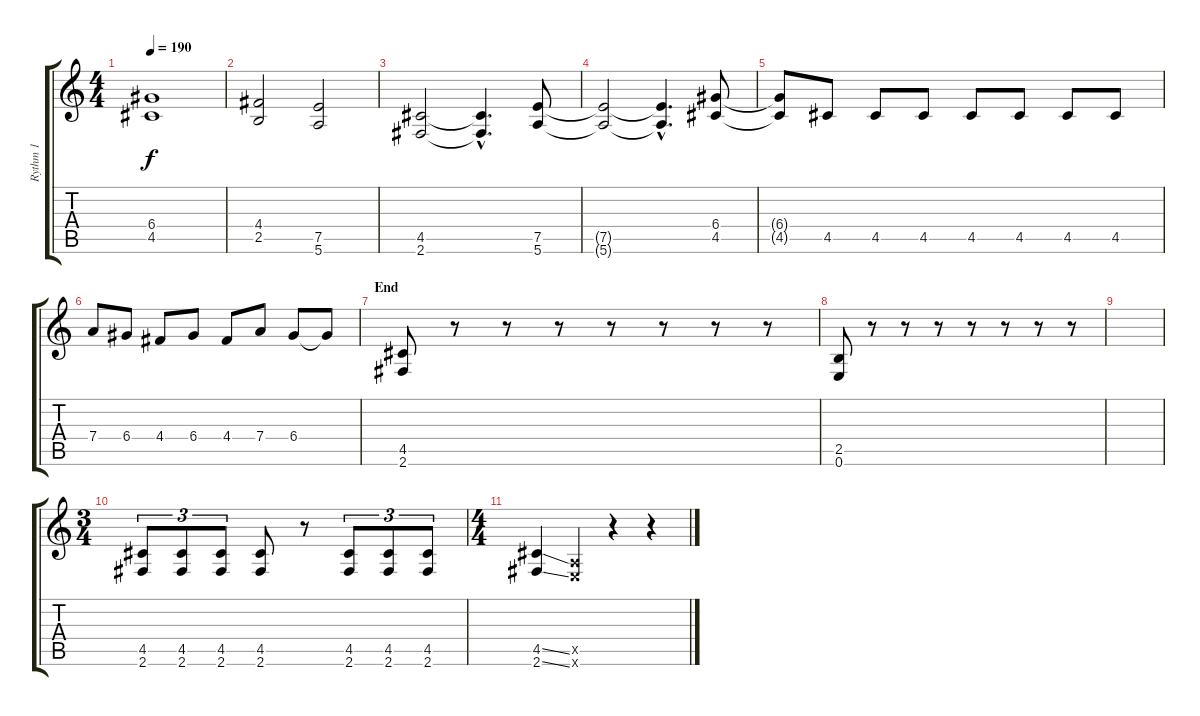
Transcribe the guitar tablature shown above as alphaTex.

\track ("Rythm 1" "Rythm 1") {instrument distortionguitar}
\staff {score tabs}
\tuning (E4 B3 G3 D3 A2 E2) {hide}
\ts (4 4)
\tempo 190
\clef g2
\ks c
(6.4{t} 4.5{t}).1{dy f} |
(4.4 2.5).2 (7.5 5.6).2 |
(4.5 2.6).2 (4.5{hac t} 2.6{hac t}).4{d} (7.5 5.6).8 |
(7.5{t} 5.6{t}).2 (7.5{hac t} 5.6{hac t}).4{d} (6.4 4.5).8 |
(6.4{t} 4.5{t}).8 4.5.8 4.5.8 4.5.8 4.5.8 4.5.8 4.5.8 4.5.8 |
7.4.8 6.4.8 4.4.8 6.4.8 4.4.8 7.4.8 6.4.8 6.4{t}.8 |
\section ("" "End")
(4.5 2.6).8 r.8 r.8 r.8 r.8 r.8 r.8 r.8 |
(2.5 0.6).8 r.8 r.8 r.8 r.8 r.8 r.8 r.8 |
|
\ts (3 4)
(4.5 2.6).8{tu (3 2)} (4.5 2.6).8{tu (3 2)} (4.5 2.6).8{tu (3 2)} (4.5 2.6).8 r.8 (4.5 2.6).8{tu (3 2)} (4.5 2.6).8{tu (3 2)} (4.5 2.6).8{tu (3 2)} |
\ts (4 4)
(4.5{ss} 2.6{ss}).4 (0.5{x} 0.6{x}).4 r.4 r.4
